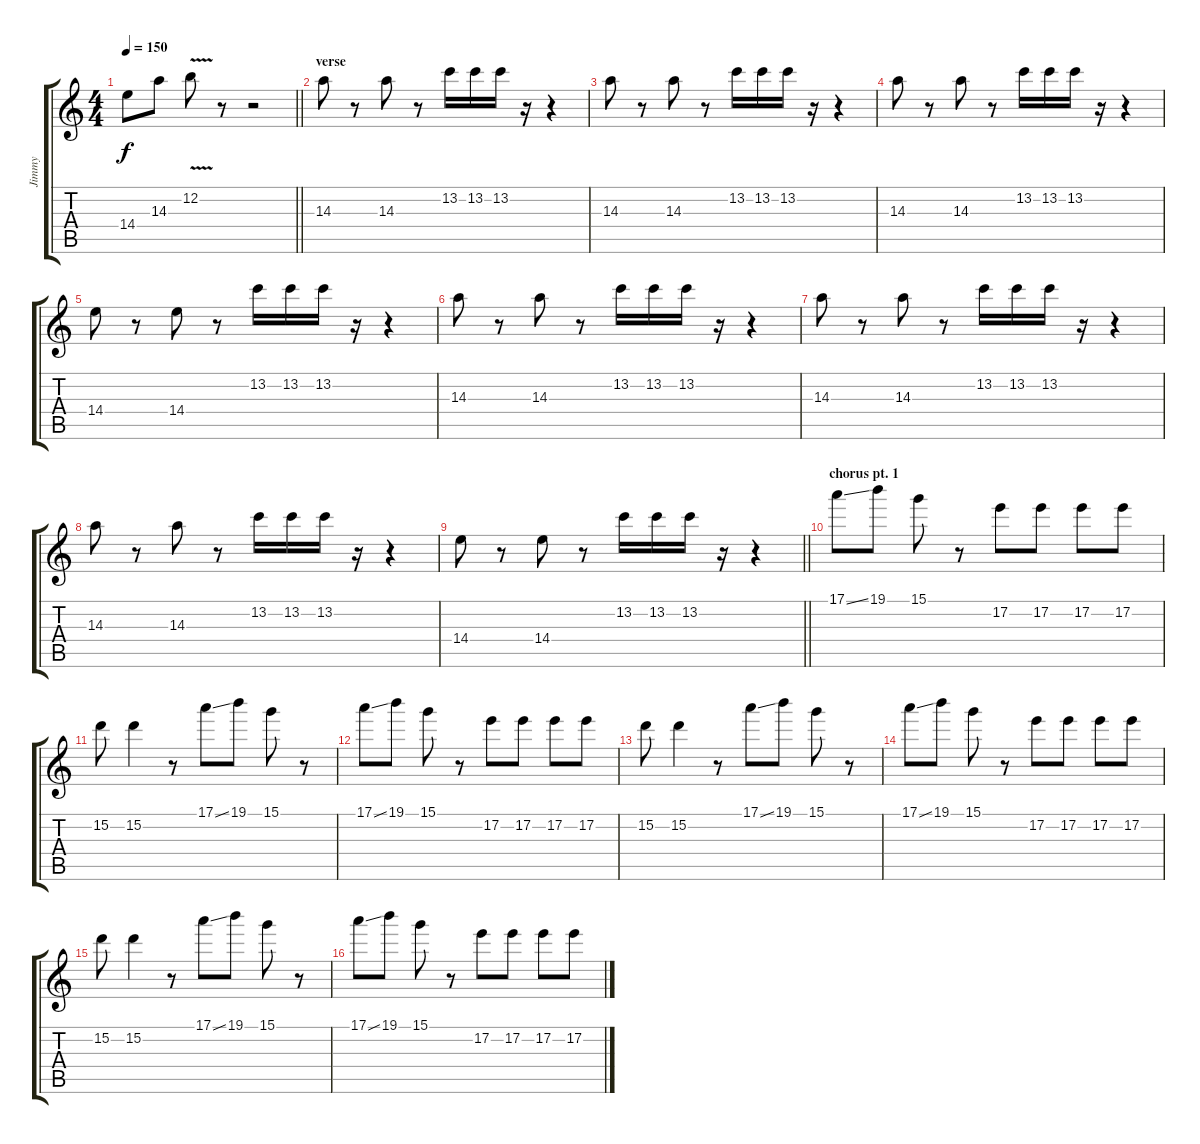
\track ("Jimmy" "Jimmy") {instrument electricguitarclean}
\staff {score tabs}
\tuning (E4 B3 G3 D3 A2 E2) {hide}
\ts (4 4)
\tempo 150
\clef g2
\barLineRight lightlight
\ks c
14.4.8{dy f} 14.3.8 12.2{v}.8 r.8 r.2 |
\section ("" "verse")
14.3.8 r.8 14.3.8 r.8 13.2.16 13.2.16 13.2.16 r.16 r.4 |
14.3.8 r.8 14.3.8 r.8 13.2.16 13.2.16 13.2.16 r.16 r.4 |
14.3.8 r.8 14.3.8 r.8 13.2.16 13.2.16 13.2.16 r.16 r.4 |
14.4.8 r.8 14.4.8 r.8 13.2.16 13.2.16 13.2.16 r.16 r.4 |
14.3.8 r.8 14.3.8 r.8 13.2.16 13.2.16 13.2.16 r.16 r.4 |
14.3.8 r.8 14.3.8 r.8 13.2.16 13.2.16 13.2.16 r.16 r.4 |
14.3.8 r.8 14.3.8 r.8 13.2.16 13.2.16 13.2.16 r.16 r.4 |
\barLineRight lightlight
14.4.8 r.8 14.4.8 r.8 13.2.16 13.2.16 13.2.16 r.16 r.4 |
\section ("" "chorus pt. 1")
17.1{ss}.8 19.1.8 15.1.8 r.8 17.2.8 17.2.8 17.2.8 17.2.8 |
15.2.8 15.2.4 r.8 17.1{ss}.8 19.1.8 15.1.8 r.8 |
17.1{ss}.8 19.1.8 15.1.8 r.8 17.2.8 17.2.8 17.2.8 17.2.8 |
15.2.8 15.2.4 r.8 17.1{ss}.8 19.1.8 15.1.8 r.8 |
17.1{ss}.8 19.1.8 15.1.8 r.8 17.2.8 17.2.8 17.2.8 17.2.8 |
15.2.8 15.2.4 r.8 17.1{ss}.8 19.1.8 15.1.8 r.8 |
17.1{ss}.8 19.1.8 15.1.8 r.8 17.2.8 17.2.8 17.2.8 17.2.8
